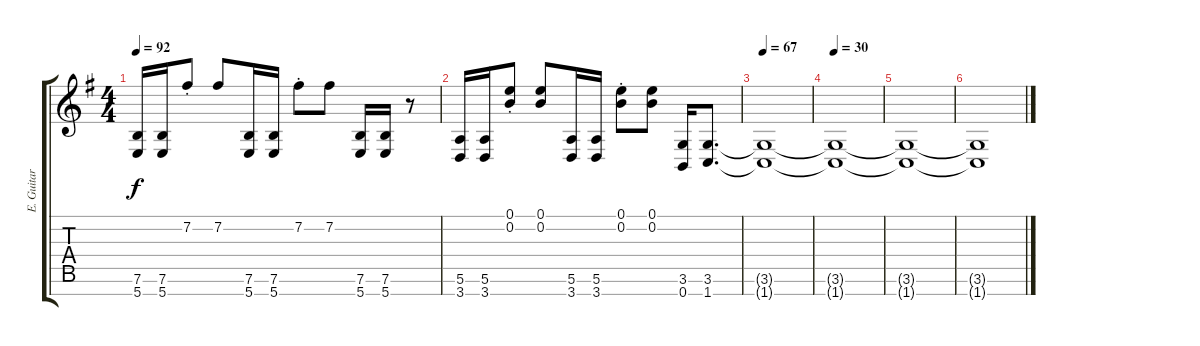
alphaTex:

\track ("E. Guitar II" "E. Guitar ") {instrument overdrivenguitar}
\staff {score tabs}
\tuning (E4 B3 G3 D3 A2 E2 B1) {hide}
\ts (4 4)
\tempo 92
\clef g2
\ks eminor
(7.6 5.7).16{dy f} (7.6 5.7).16 7.2{st}.8 7.2.8 (7.6 5.7).16 (7.6 5.7).16 7.2{st}.8 7.2.8 (7.6 5.7).16 (7.6 5.7).16 r.8 |
(5.6 3.7).16 (5.6 3.7).16 (0.1{st} 0.2{st}).8 (0.1 0.2).8 (5.6 3.7).16 (5.6 3.7).16 (0.1{st} 0.2{st}).8 (0.1 0.2).8 (3.6 0.7).16 (3.6 1.7).8{d} |
\tempo 67
(3.6{t} 1.7{t}).1 |
\tempo 30
(3.6{t} 1.7{t}).1 |
(3.6{t} 1.7{t}).1 |
(3.6{t} 1.7{t}).1
